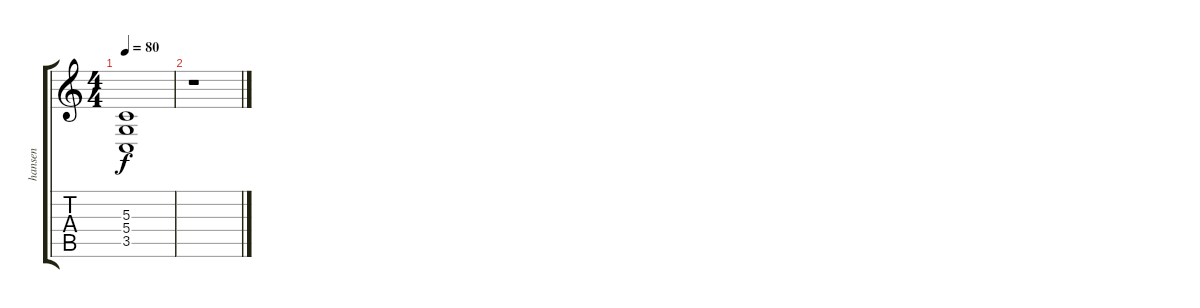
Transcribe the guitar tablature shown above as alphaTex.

\track ("hansen" "hansen") {instrument stringensemble1}
\staff {score tabs}
\tuning (E4 B3 G3 D3 A2 D2) {hide}
\ts (4 4)
\tempo 80
\clef g2
\ks c
(5.3 5.4 3.5).1{dy f} |
r.1
